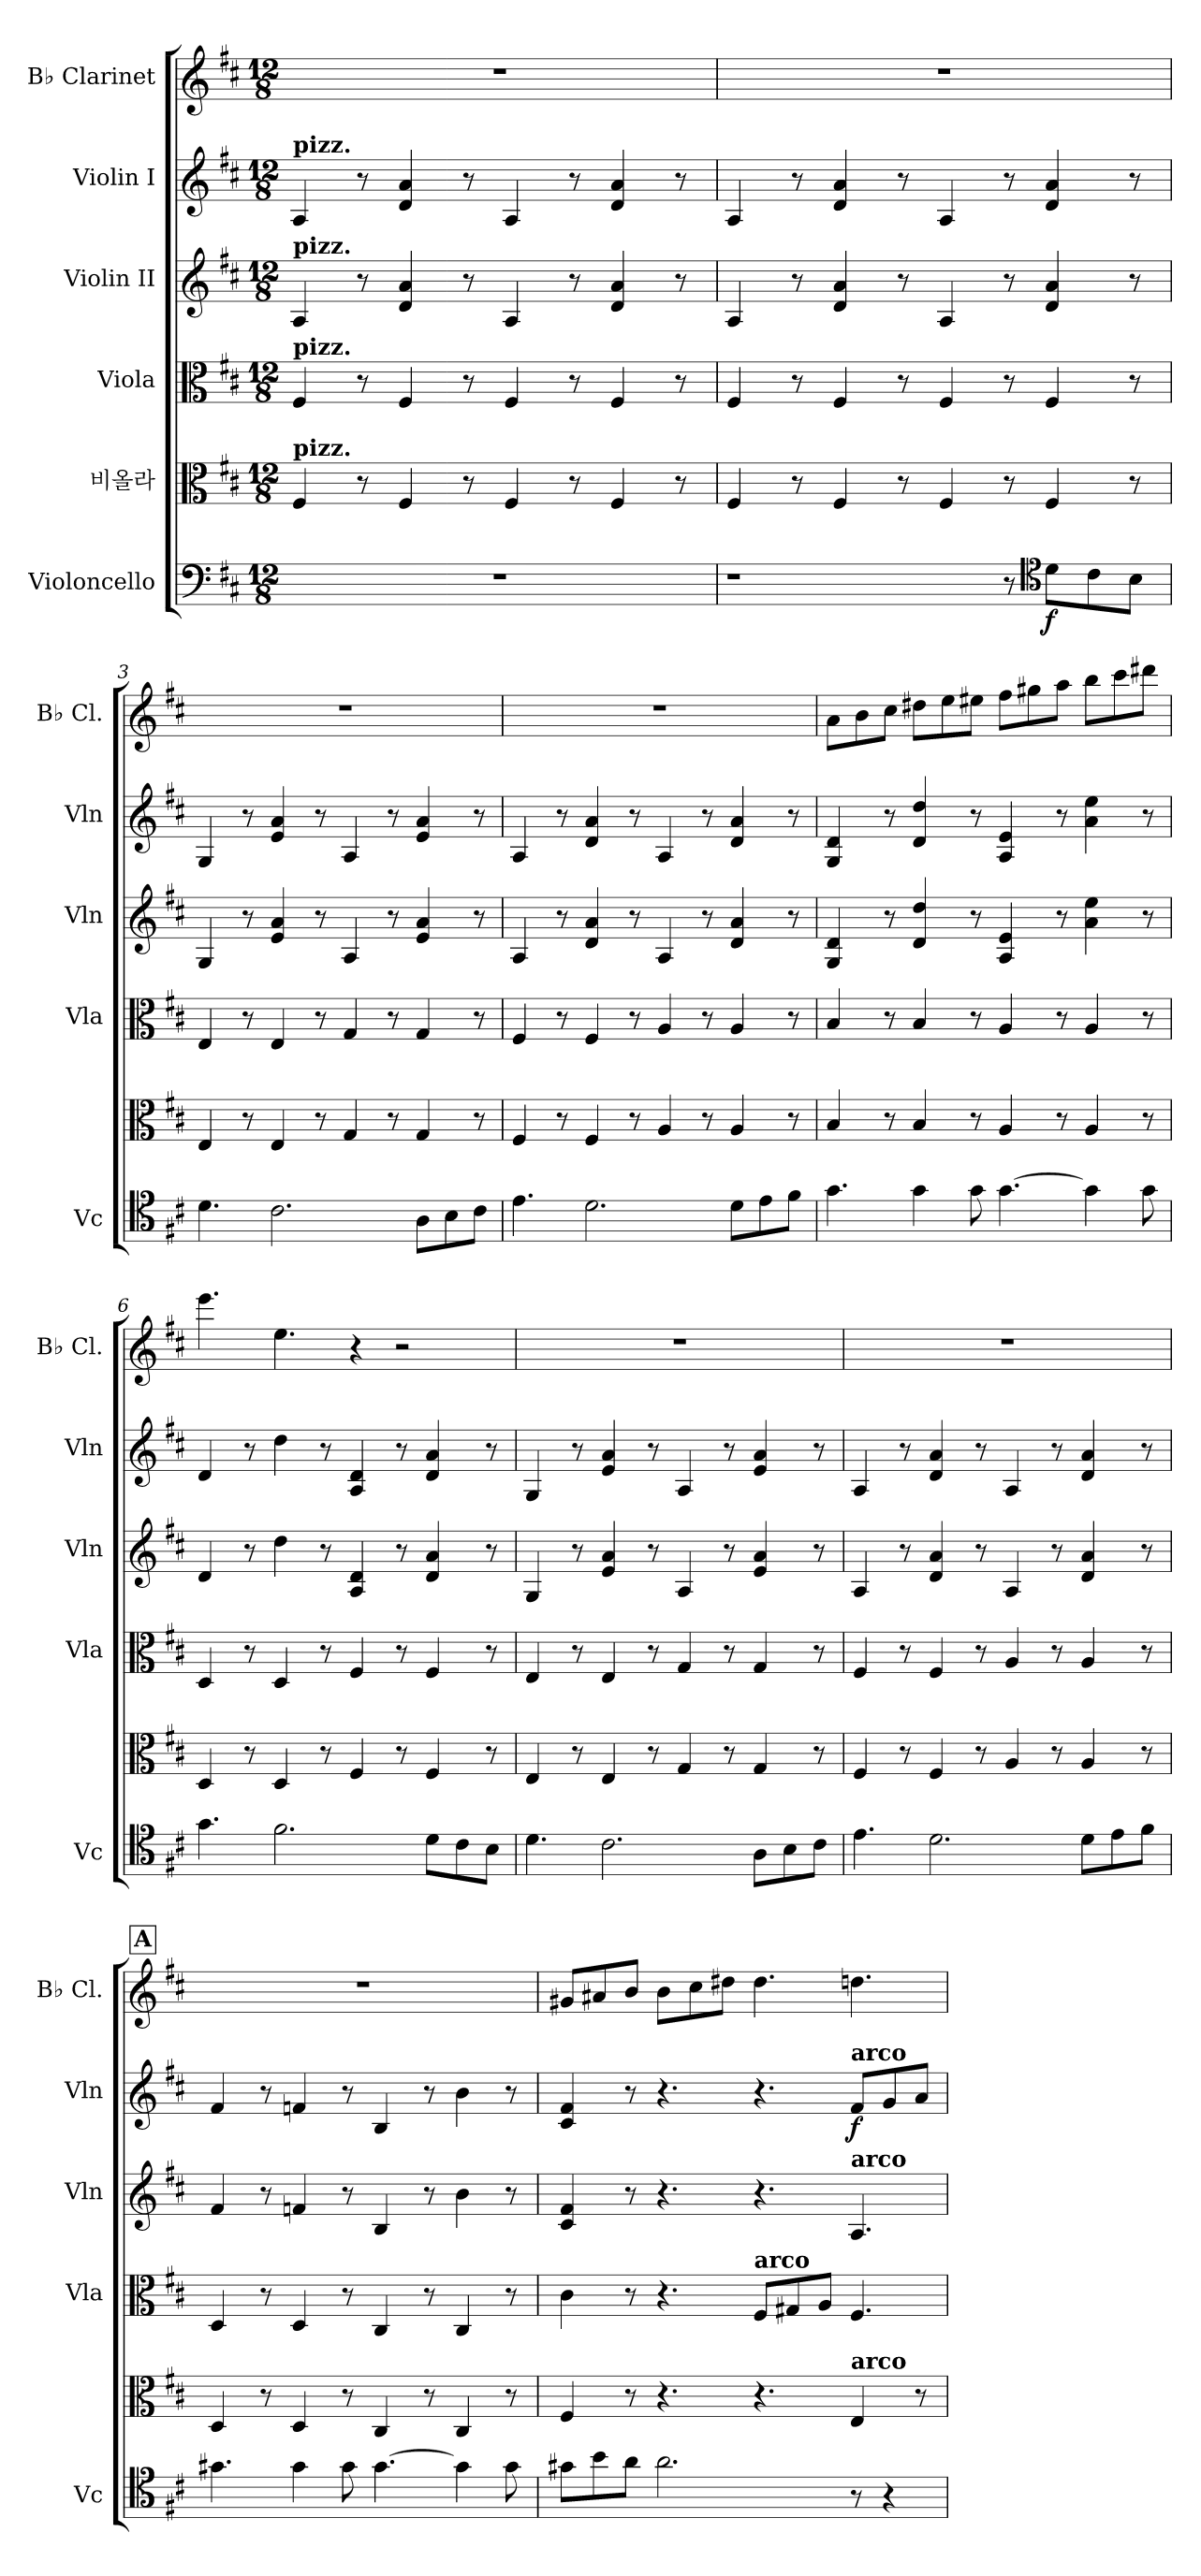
**kern	**dynam	**kern	**kern	**kern	**kern	**dynam	**kern
*part6	*part6	*part5	*part4	*part3	*part2	*part2	*part1
*staff6	*staff6	*staff5	*staff4	*staff3	*staff2	*staff2	*staff1
*I"Violoncello	*	*I"비올라	*I"Viola	*I"Violin II	*I"Violin I	*	*I"B♭ Clarinet
*I'Vc	*	*	*I'Vla	*I'Vln	*I'Vln	*	*I'B♭ Cl.
*clefF4	*	*clefC3	*clefC3	*clefG2	*clefG2	*	*clefG2
*	*	*	*	*	*	*	*ITrd1c2
*k[f#c#]	*	*k[f#c#]	*k[f#c#]	*k[f#c#]	*k[f#c#]	*	*k[]
*M12/8	*	*M12/8	*M12/8	*M12/8	*M12/8	*	*M12/8
*MM90	*	*MM90	*MM90	*MM90	*MM90	*	*MM90
=1	=1	=1	=1	=1	=1	=1	=1
!	!	!	!	!	!LO:TX:a:B:t=pizz.	!	!
!	!	!	!	!LO:TX:a:B:t=pizz.	!	!	!
!	!	!	!LO:TX:a:B:t=pizz.	!	!	!	!
!	!	!LO:TX:a:B:t=pizz.	!	!	!	!	!
1.r	.	4F#/	4F#/	4A/	4A/	.	1.r
.	.	8r	8r	8r	8r	.	.
.	.	4F#/	4F#/	4d/ 4a/	4d/ 4a/	.	.
.	.	8r	8r	8r	8r	.	.
.	.	4F#/	4F#/	4A/	4A/	.	.
.	.	8r	8r	8r	8r	.	.
.	.	4F#/	4F#/	4d/ 4a/	4d/ 4a/	.	.
.	.	8r	8r	8r	8r	.	.
=2	=2	=2	=2	=2	=2	=2	=2
1r	.	4F#/	4F#/	4A/	4A/	.	1.r
.	.	8r	8r	8r	8r	.	.
.	.	4F#/	4F#/	4d/ 4a/	4d/ 4a/	.	.
.	.	8r	8r	8r	8r	.	.
.	.	4F#/	4F#/	4A/	4A/	.	.
8r	.	8r	8r	8r	8r	.	.
*clefC4	*	*	*	*	*	*	*
!	!LO:DY:b	!	!	!	!	!	!
8d\L	f	4F#/	4F#/	4d/ 4a/	4d/ 4a/	.	.
8c#\	.	.	.	.	.	.	.
8B\J	.	8r	8r	8r	8r	.	.
=3	=3	=3	=3	=3	=3	=3	=3
4.d\	.	4E/	4E/	4G/	4G/	.	1.r
.	.	8r	8r	8r	8r	.	.
2.c#\	.	4E/	4E/	4e/ 4a/	4e/ 4a/	.	.
.	.	8r	8r	8r	8r	.	.
.	.	4G/	4G/	4A/	4A/	.	.
.	.	8r	8r	8r	8r	.	.
8A\L	.	4G/	4G/	4e/ 4a/	4e/ 4a/	.	.
8B\	.	.	.	.	.	.	.
8c#\J	.	8r	8r	8r	8r	.	.
!!LO:LB:g=z
=4	=4	=4	=4	=4	=4	=4	=4
4.e\	.	4F#/	4F#/	4A/	4A/	.	1.r
.	.	8r	8r	8r	8r	.	.
2.d\	.	4F#/	4F#/	4d/ 4a/	4d/ 4a/	.	.
.	.	8r	8r	8r	8r	.	.
.	.	4A/	4A/	4A/	4A/	.	.
.	.	8r	8r	8r	8r	.	.
8d\L	.	4A/	4A/	4d/ 4a/	4d/ 4a/	.	.
8e\	.	.	.	.	.	.	.
8f#\J	.	8r	8r	8r	8r	.	.
=5	=5	=5	=5	=5	=5	=5	=5
4.g\	.	4B/	4B/	4G/ 4d/	4G/ 4d/	.	8g\L
.	.	.	.	.	.	.	8a\
.	.	8r	8r	8r	8r	.	8b\J
4g\	.	4B/	4B/	4d/ 4dd/	4d/ 4dd/	.	8cc#X\L
.	.	.	.	.	.	.	8dd\
8g\	.	8r	8r	8r	8r	.	8dd#X\J
[4.g\	.	4A/	4A/	4A/ 4e/	4A/ 4e/	.	8ee\L
.	.	.	.	.	.	.	8ff#X\
.	.	8r	8r	8r	8r	.	8gg\J
4g\]	.	4A/	4A/	4a\ 4ee\	4a\ 4ee\	.	8aa\L
.	.	.	.	.	.	.	8bb\
8g\	.	8r	8r	8r	8r	.	8ccc#X\J
=6	=6	=6	=6	=6	=6	=6	=6
4.g\	.	4D/	4D/	4d/	4d/	.	4.ddd\
.	.	8r	8r	8r	8r	.	.
2.f#\	.	4D/	4D/	4dd\	4dd\	.	4.dd\
.	.	8r	8r	8r	8r	.	.
.	.	4F#/	4F#/	4A/ 4d/	4A/ 4d/	.	4r
.	.	8r	8r	8r	8r	.	2r
8d\L	.	4F#/	4F#/	4d/ 4a/	4d/ 4a/	.	.
8c#\	.	.	.	.	.	.	.
8B\J	.	8r	8r	8r	8r	.	.
!!LO:PB:g=z
=7	=7	=7	=7	=7	=7	=7	=7
4.d\	.	4E/	4E/	4G/	4G/	.	1.r
.	.	8r	8r	8r	8r	.	.
2.c#\	.	4E/	4E/	4e/ 4a/	4e/ 4a/	.	.
.	.	8r	8r	8r	8r	.	.
.	.	4G/	4G/	4A/	4A/	.	.
.	.	8r	8r	8r	8r	.	.
8A\L	.	4G/	4G/	4e/ 4a/	4e/ 4a/	.	.
8B\	.	.	.	.	.	.	.
8c#\J	.	8r	8r	8r	8r	.	.
=8	=8	=8	=8	=8	=8	=8	=8
4.e\	.	4F#/	4F#/	4A/	4A/	.	1.r
.	.	8r	8r	8r	8r	.	.
2.d\	.	4F#/	4F#/	4d/ 4a/	4d/ 4a/	.	.
.	.	8r	8r	8r	8r	.	.
.	.	4A/	4A/	4A/	4A/	.	.
.	.	8r	8r	8r	8r	.	.
8d\L	.	4A/	4A/	4d/ 4a/	4d/ 4a/	.	.
8e\	.	.	.	.	.	.	.
8f#\J	.	8r	8r	8r	8r	.	.
!!LO:REH:place=s1:a:B:fs=14:t=A
=9	=9	=9	=9	=9	=9	=9	=9
4.g#X\	.	4D/	4D/	4f#/	4f#/	.	1.r
.	.	8r	8r	8r	8r	.	.
4g#\	.	4D/	4D/	4fn/	4fn/	.	.
8g#\	.	8r	8r	8r	8r	.	.
[4.g#\	.	4C#/	4C#/	4B/	4B/	.	.
.	.	8r	8r	8r	8r	.	.
4g#\]	.	4C#/	4C#/	4b\	4b\	.	.
8g#\	.	8r	8r	8r	8r	.	.
!!LO:LB:g=z
=10	=10	=10	=10	=10	=10	=10	=10
8g#X\L	.	4F#/	4c#\	4c#/ 4f#/	4c#/ 4f#/	.	8f#X/L
8b\	.	.	.	.	.	.	8g#X/
8a\J	.	8r	8r	8r	8r	.	8a/J
2.a\	.	4.r	4.r	4.r	4.r	.	8a\L
.	.	.	.	.	.	.	8b\
.	.	.	.	.	.	.	8cc#X\J
!	!	!	!LO:TX:a:B:t=arco	!	!	!	!
.	.	4.r	8F#/L	4.r	4.r	.	4.cc#\
.	.	.	8G#X/	.	.	.	.
.	.	.	8A/J	.	.	.	.
!	!	!	!	!	!LO:TX:a:B:t=arco	!	!
!	!	!	!	!LO:TX:a:B:t=arco	!	!	!
!	!	!LO:TX:a:B:t=arco	!	!	!	!	!
!	!	!	!	!	!	!LO:DY:b	!
8r	.	4E/	4.F#/	4.A/	8f#/L	f	4.ccn\
4r	.	.	.	.	8g/	.	.
.	.	8r	.	.	8a/J	.	.
=	=	=	=	=	=	=	=
*-	*-	*-	*-	*-	*-	*-	*-
